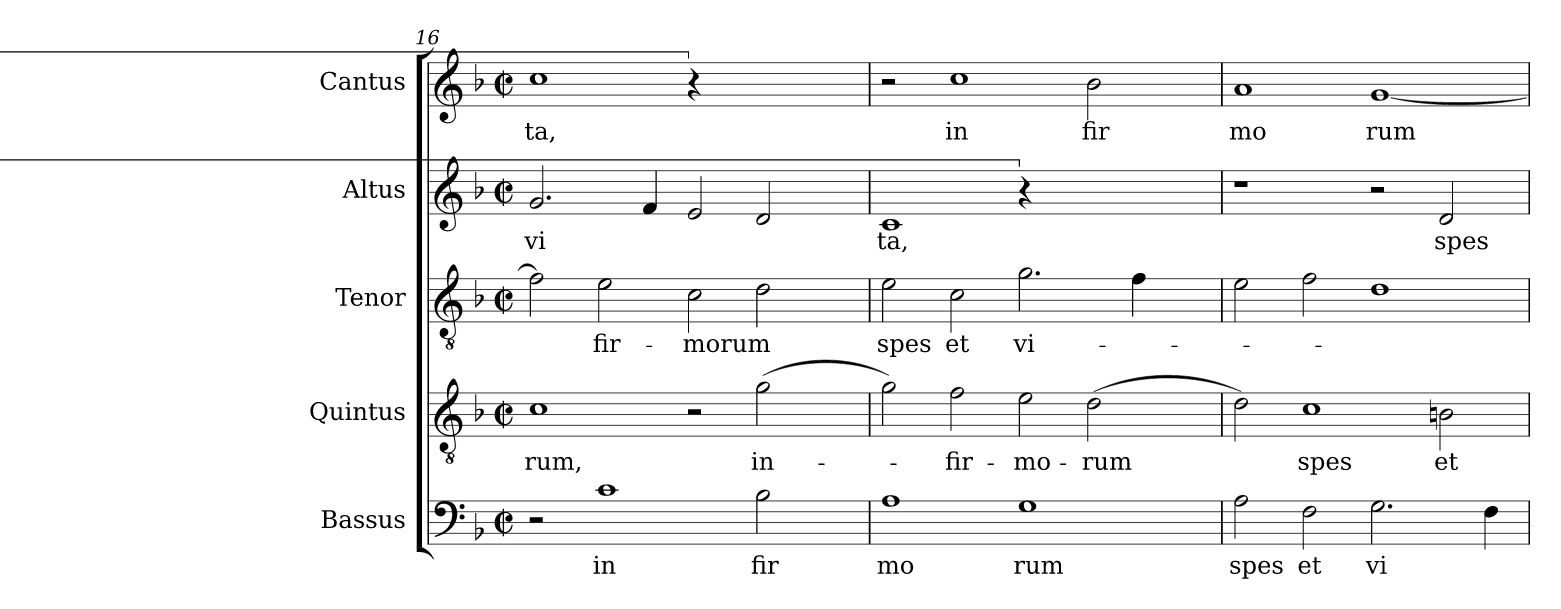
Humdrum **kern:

**kern	**text	**kern	**text	**kern	**text	**kern	**text	**kern	**text
*part5	*part5	*part4	*part4	*part3	*part3	*part2	*part2	*part1	*part1
*staff5	*staff5	*staff4	*staff4	*staff3	*staff3	*staff2	*staff2	*staff1	*staff1
*I"Bassus	*	*I"Quintus	*	*I"Tenor	*	*I"Altus	*	*I"Cantus	*
*clefF4	*	*clefGv2	*	*clefGv2	*	*clefG2	*	*clefG2	*
*k[b-]	*	*k[b-]	*	*k[b-]	*	*k[b-]	*	*k[b-]	*
*F:	*	*F:	*	*F:	*	*F:	*	*F:	*
*M2/2	*	*M2/2	*	*M2/2	*	*M2/2	*	*M2/2	*
*met(c|)	*	*met(c|)	*	*met(c|)	*	*met(c|)	*	*met(c|)	*
=16	=16	=16	=16	=16	=16	=16	=16	=16	=16
!	!	!	!LO:LY:b:cj	!	!	!	!LO:LY:b:cj	!	!LO:LY:b:cj
2r	.	1c	-rum,	2f\]	.	2.g/	vi	1cc	ta,
!	!LO:LY:b:cj	!	!	!	!LO:LY:b:cj	!	!	!	!
1c	in	.	.	2e\	-fir-	.	.	.	.
.	.	.	.	.	.	4f/	.	.	.
!	!	!	!	!	!LO:LY:b	!	!	!LO:N:vis=1	!
.	.	2r	.	2c\	-morum	2e/	.	4%5r	.
!	!LO:LY:b:cj	!	!LO:LY:b:cj	!	!	!	!	!	!
2B-\	fir	(>2g\	in-	2d\	.	2d/	.	.	.
4ryy	.	4ryy	.	4ryy	.	4ryy	.	.	.
=17	=17	=17	=17	=17	=17	=17	=17	=17	=17
!	!LO:LY:b:cj	!	!	!	!LO:LY:b:cj	!	!LO:LY:b:cj	!	!
1A	mo	2g\)	.	2e\	spes	1c	ta,	2r	.
!	!	!	!LO:LY:b:cj	!	!LO:LY:b:cj	!	!	!	!LO:LY:b:cj
.	.	2f\	-fir-	2c\	et	.	.	1cc	in
!	!LO:LY:b:cj	!	!LO:LY:b:cj	!	!LO:LY:b:cj	!LO:N:vis=1	!	!	!
1G	rum	2e\	-mo-	2.g\	vi-	4%5r	.	.	.
!	!	!	!LO:LY:b	!	!	!	!	!	!LO:LY:b:cj
.	.	(>2d\	-rum	.	.	.	.	2b-\	fir
.	.	.	.	4f\	.	.	.	.	.
4ryy	.	4ryy	.	4ryy	.	.	.	4ryy	.
=18	=18	=18	=18	=18	=18	=18	=18	=18	=18
!	!LO:LY:b:cj	!	!	!	!	!	!	!	!LO:LY:b:cj
2A\	spes	2d\)	.	2e\	.	1r	.	1a	mo
!	!LO:LY:b:cj	!	!LO:LY:b:cj	!	!	!	!	!	!
2F\	et	1c	spes	2f\	.	.	.	.	.
!	!LO:LY:b:cj	!	!	!	!	!	!	!	!LO:LY:b
2.G\	vi	.	.	1d	.	2r	.	[<1g	rum
!	!	!	!LO:LY:b:cj	!	!	!	!LO:LY:b:cj	!	!
.	.	2B\	et	.	.	2d/	spes	.	.
4F\	.	.	.	.	.	.	.	.	.
=	=	=	=	=	=	=	=	=	=
*-	*-	*-	*-	*-	*-	*-	*-	*-	*-
